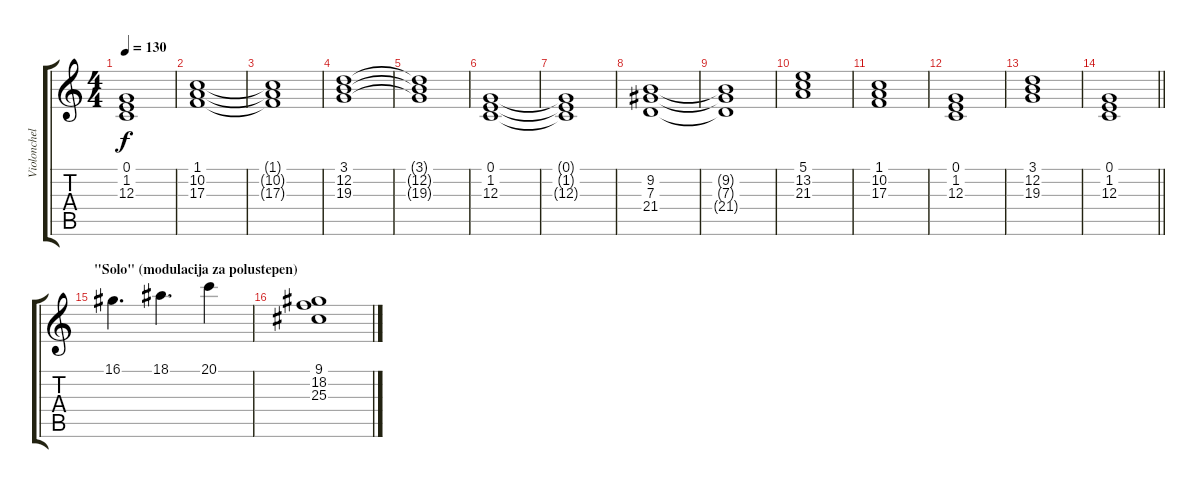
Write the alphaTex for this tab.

\track ("Violonchelo/pratnja" "Violonchel") {instrument cello}
\staff {score tabs}
\tuning (E4 B3 G3 D3 A2 E2) {hide}
\ts (4 4)
\tempo 130
\clef g2
\ks c
(0.1{t} 1.2{t} 12.3{t}).1{dy f} |
(1.1 10.2 17.3).1 |
(1.1{t} 10.2{t} 17.3{t}).1 |
(3.1 12.2 19.3).1 |
(3.1{t} 12.2{t} 19.3{t}).1 |
(0.1 1.2 12.3).1 |
(0.1{t} 1.2{t} 12.3{t}).1 |
(9.2 7.3 21.4).1 |
(9.2{t} 7.3{t} 21.4{t}).1 |
(5.1 13.2 21.3).1 |
(1.1 10.2 17.3).1 |
(0.1 1.2 12.3).1 |
(3.1 12.2 19.3).1 |
\barLineRight lightlight
(0.1 1.2 12.3).1 |
\section ("" "\"Solo\" (modulacija za polustepen)")
16.1.4{d} 18.1.4{d} 20.1.4 |
(9.1 18.2 25.3).1
